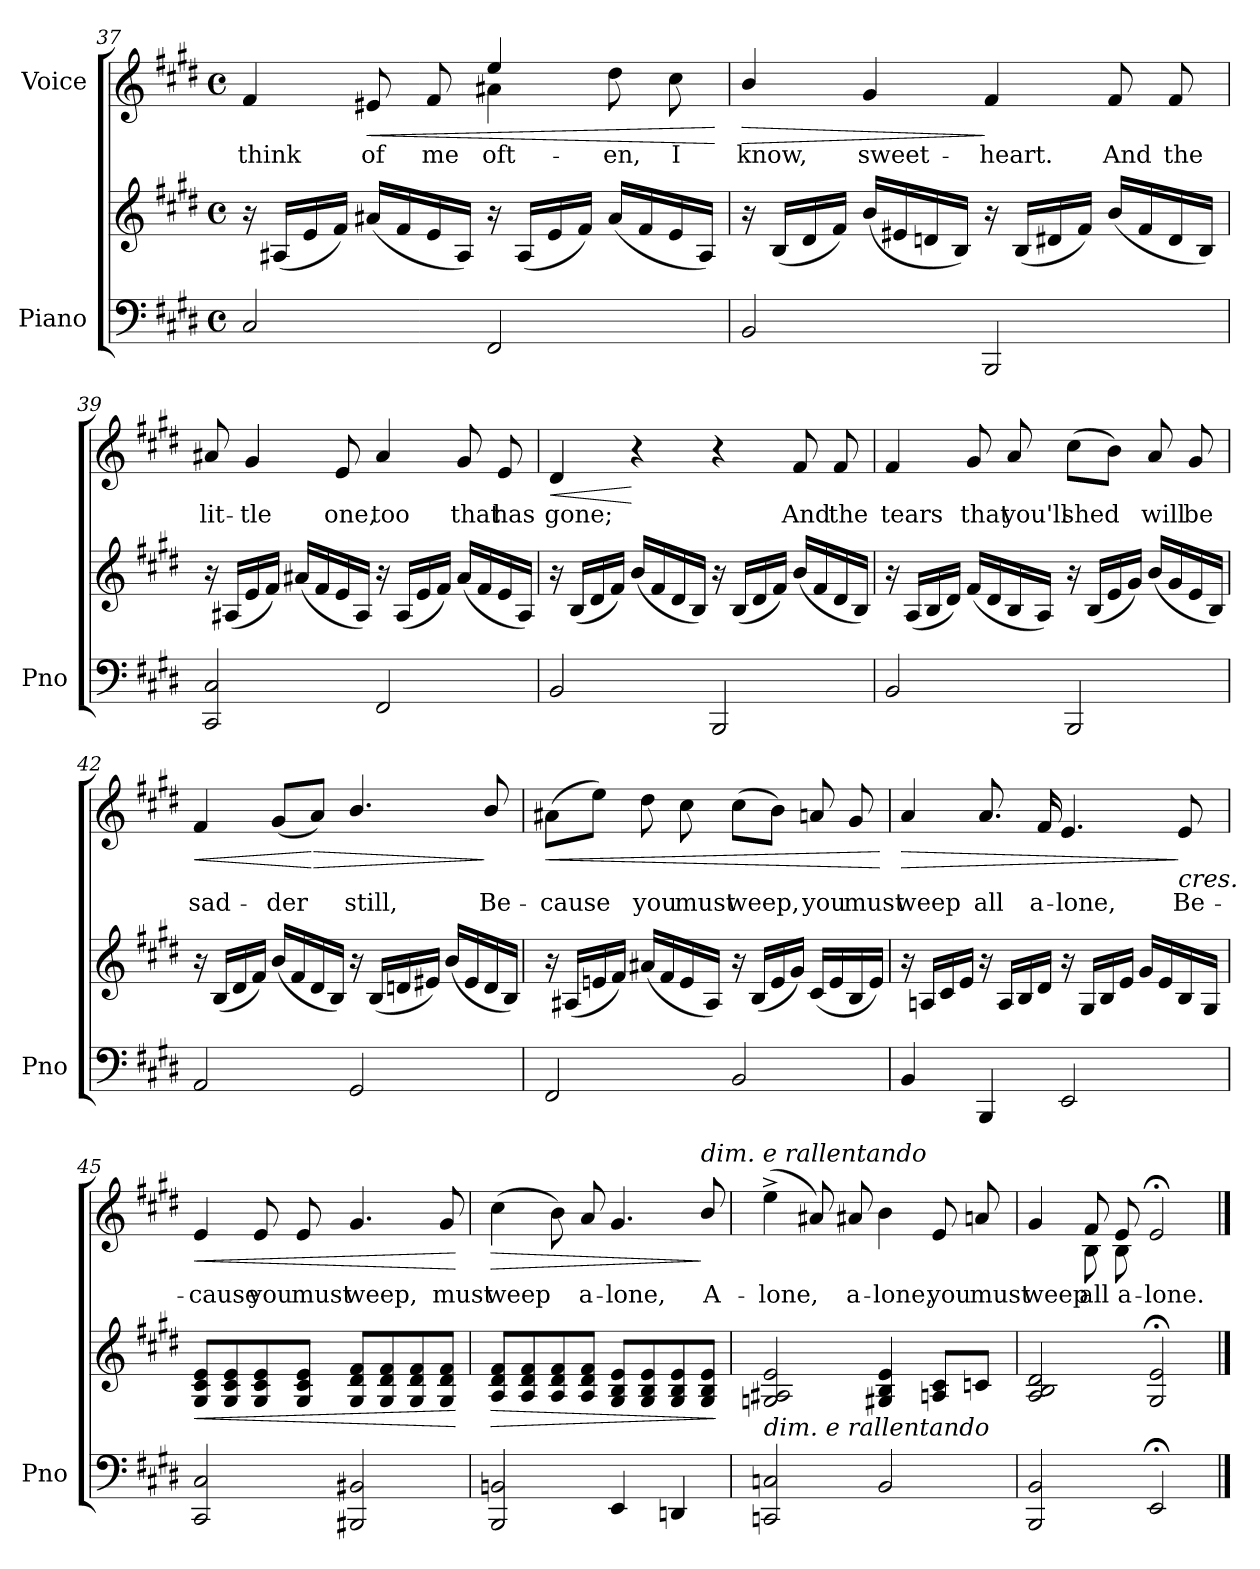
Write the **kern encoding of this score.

**kern	**kern	**dynam	**kern	**text	**dynam
*part2	*part2	*part2	*part1	*part1	*part1
*staff3	*staff2	*staff2/3	*staff1	*staff1	*staff1
*I"Piano	*	*	*I"Voice	*	*
*I'Pno	*	*	*	*	*
!!LO:LB:g=z
*clefF4	*clefG2	*	*clefG2	*	*
*k[f#c#g#d#]	*k[f#c#g#d#]	*	*k[f#c#g#d#]	*	*
*M4/4	*M4/4	*	*M4/4	*	*
*met(c)	*met(c)	*	*met(c)	*	*
=37	=37	=37	=37	=37	=37
!	!	!	!	!LO:LY:b	!
*	*	*	*^	*	*
2C#/	16r	.	4f#/	2ryy	think	.
.	(16A#X/LL	.	.	.	.	.
.	16e/	.	.	.	.	.
.	16f#/JJ)	.	.	.	.	.
!	!	!	!	!	!LO:LY:b	!LO:HP:b
.	(16a#X/LL	.	8e#X/	.	of	<
.	16f#/	.	.	.	.	.
!	!	!	!	!	!LO:LY:b	!
.	16e/	.	8f#/	.	me	.
.	16A#/JJ)	.	.	.	.	.
!	!	!	!	!	!LO:LY:b	!
2FF#/	16r	.	4ee/	4a#X\	oft-	.
.	(16A#/LL	.	.	.	.	.
.	16e/	.	.	.	.	.
.	16f#/JJ)	.	.	.	.	.
!	!	!	!	!	!LO:LY:b	!
.	(16a#/LL	.	8dd#\	4ryy	-en,	.
.	16f#/	.	.	.	.	.
!	!	!	!	!	!LO:LY:b	!
.	16e/	.	8cc#\	.	I	.
.	16A#/JJ)	.	.	.	.	.
*	*	*	*v	*v	*	*
.	.	.	.	.	[
!!LO:PB:g=z
=38	=38	=38	=38	=38	=38
!	!	!	!	!LO:LY:b	!LO:HP:b
2BB/	16r	.	4b/	know,	>
.	(16B/LL	.	.	.	.
.	16d#/	.	.	.	.
.	16f#/JJ)	.	.	.	.
!	!	!	!	!LO:LY:b	!
.	(16b/LL	.	4g#/	sweet-	.
.	16e#X/	.	.	.	.
.	16dn/	.	.	.	.
.	16B/JJ)	.	.	.	.
!	!	!	!	!LO:LY:b	!
2BBB/	16r	.	4f#/	-heart.	]
.	(16B/LL	.	.	.	.
.	16d#X/	.	.	.	.
.	16f#/JJ)	.	.	.	.
!	!	!	!	!LO:LY:b	!
.	(16b/LL	.	8f#/	And	.
.	16f#/	.	.	.	.
!	!	!	!	!LO:LY:b	!
.	16d#/	.	8f#/	the	.
.	16B/JJ)	.	.	.	.
!!LO:LB:g=z
=39	=39	=39	=39	=39	=39
!	!	!	!	!LO:LY:b	!
2CC#/ 2C#/	16r	.	8a#X/	lit-	.
.	(16A#X/LL	.	.	.	.
!	!	!	!	!LO:LY:b	!
.	16e/	.	4g#/	-tle	.
.	16f#/JJ)	.	.	.	.
.	(16a#X/LL	.	.	.	.
.	16f#/	.	.	.	.
!	!	!	!	!LO:LY:b	!
.	16e/	.	8e/	one,	.
.	16A#/JJ)	.	.	.	.
!	!	!	!	!LO:LY:b	!
2FF#/	16r	.	4a#/	too	.
.	(16A#/LL	.	.	.	.
.	16e/	.	.	.	.
.	16f#/JJ)	.	.	.	.
!	!	!	!	!LO:LY:b	!
.	(16a#/LL	.	8g#/	that	.
.	16f#/	.	.	.	.
!	!	!	!	!LO:LY:b	!
.	16e/	.	8e/	has	.
.	16A#/JJ)	.	.	.	.
!!LO:PB:g=z
=40	=40	=40	=40	=40	=40
!	!	!	!	!LO:LY:b	!LO:HP:b
!	!	!	!	!	!LO:HP:n=1:b
2BB/	16r	.	4d#/	gone;	< >
.	(16B/LL	.	.	.	.
.	16d#/	.	.	.	.
.	16f#/JJ)	.	.	.	.
.	(16b/LL	.	4r	.	[
.	16f#/	.	.	.	.
.	16d#/	.	.	.	.
.	16B/JJ)	.	.	.	.
2BBB/	16r	.	4r	.	]
.	(16B/LL	.	.	.	.
.	16d#/	.	.	.	.
.	16f#/JJ)	.	.	.	.
!	!	!	!	!LO:LY:b	!
.	(16b/LL	.	8f#/	And	.
.	16f#/	.	.	.	.
!	!	!	!	!LO:LY:b	!
.	16d#/	.	8f#/	the	.
.	16B/JJ)	.	.	.	.
!!LO:LB:g=z
=41	=41	=41	=41	=41	=41
!	!	!	!	!LO:LY:b	!
2BB/	16r	.	4f#/	tears	.
.	(16A/LL	.	.	.	.
.	16B/	.	.	.	.
.	16d#/JJ)	.	.	.	.
!	!	!	!	!LO:LY:b	!
.	(16f#/LL	.	8g#/	that	.
.	16d#/	.	.	.	.
!	!	!	!	!LO:LY:b	!
.	16B/	.	8a/	you'll	.
.	16A/JJ)	.	.	.	.
!	!	!	!	!LO:LY:b	!
2BBB/	16r	.	(8cc#\L	shed	.
.	(16B/LL	.	.	.	.
.	16e/	.	8b\J)	.	.
.	16g#/JJ)	.	.	.	.
!	!	!	!	!LO:LY:b	!
.	(16b/LL	.	8a/	will	.
.	16g#/	.	.	.	.
!	!	!	!	!LO:LY:b	!
.	16e/	.	8g#/	be	.
.	16B/JJ)	.	.	.	.
!!LO:LB:g=z
=42	=42	=42	=42	=42	=42
!	!	!	!	!LO:LY:b	!LO:HP:b
2AA/	16r	.	4f#/	sad-	<
.	(16B/LL	.	.	.	.
.	16d#/	.	.	.	.
.	16f#/JJ)	.	.	.	.
!	!	!	!	!LO:LY:b	!
.	(16b/LL	.	(8g#/L	-der	.
.	16f#/	.	.	.	.
!	!	!	!	!	!LO:HP:n=1:b
.	16d#/	.	8a/J)	.	[ >
.	16B/JJ)	.	.	.	.
!	!	!	!	!LO:LY:b	!
2GG#/	16r	.	4.b/	still,	.
.	(16B/LL	.	.	.	.
.	16dn/	.	.	.	.
.	16e#X/JJ)	.	.	.	.
.	(16b/LL	.	.	.	.
.	16e#/	.	.	.	.
!	!	!	!	!LO:LY:b	!
.	16d/	.	8b/	Be-	]
.	16B/JJ)	.	.	.	.
!!LO:LB:g=z
=43	=43	=43	=43	=43	=43
!	!	!	!	!LO:LY:b	!LO:HP:b
2FF#/	16r	.	(8a#X\L	-cause	<
.	(16A#X/LL	.	.	.	.
.	16en/	.	8ee\J)	.	.
.	16f#/JJ)	.	.	.	.
!	!	!	!	!LO:LY:b	!
.	(16a#X/LL	.	8dd#\	you	.
.	16f#/	.	.	.	.
!	!	!	!	!LO:LY:b	!
.	16e/	.	8cc#\	must	.
.	16A#/JJ)	.	.	.	.
!	!	!	!	!LO:LY:b	!
2BB/	16r	.	(8cc#\L	weep,	.
.	(16B/LL	.	.	.	.
.	16e/	.	8b\J)	.	.
.	16g#/JJ)	.	.	.	.
!	!	!	!	!LO:LY:b	!
.	(16c#/LL	.	8an/	you	.
.	16e/	.	.	.	.
!	!	!	!	!LO:LY:b	!
.	16B/	.	8g#/	must	.
.	16e/JJ)	.	.	.	.
.	.	.	.	.	[
!!LO:PB:g=z
=44	=44	=44	=44	=44	=44
!	!	!	!	!LO:LY:b	!LO:HP:b
4BB/	16r	.	4a/	weep	>
.	16An/LL	.	.	.	.
.	16c#/	.	.	.	.
.	16e/JJ	.	.	.	.
!	!	!	!	!LO:LY:b	!
4BBB/	16r	.	8.a/	all	.
.	16A/LL	.	.	.	.
.	16B/	.	.	.	.
!	!	!	!	!LO:LY:b	!
.	16d#/JJ	.	16f#/	a-	.
!	!	!	!	!LO:LY:b	!
2EE/	16r	.	4.e/	-lone,	.
.	16G#/LL	.	.	.	.
.	16B/	.	.	.	.
.	16e/JJ	.	.	.	.
.	16g#/LL	.	.	.	.
.	16e/	.	.	.	.
!	!	!	!LO:TX:b:i:t=cres.	!	!
!	!	!	!	!LO:LY:b	!
.	16B/	.	8e/	Be-	]
.	16G#/JJ	.	.	.	.
=45	=45	=45	=45	=45	=45
!	!	!LO:HP:b	!	!LO:LY:b	!LO:HP:b
2CC#/ 2C#/	8G#/ 8c#/ 8e/L	<	4e/	-cause	<
.	8G#/ 8c#/ 8e/	.	.	.	.
!	!	!	!	!LO:LY:b	!
.	8G#/ 8c#/ 8e/	.	8e/	you	.
!	!	!	!	!LO:LY:b	!
.	8G#/ 8c#/ 8e/J	.	8e/	must	.
!	!	!	!	!LO:LY:b	!
2BBB#X/ 2BB#X/	8G#/ 8d#/ 8f#/L	.	4.g#/	weep,	.
.	8G#/ 8d#/ 8f#/	.	.	.	.
.	8G#/ 8d#/ 8f#/	.	.	.	.
!	!	!	!	!LO:LY:b	!
.	8G#/ 8d#/ 8f#/J	.	8g#/	must	.
.	.	[	.	.	[
!!LO:LB:g=z
=46	=46	=46	=46	=46	=46
!	!	!LO:HP:b	!	!LO:LY:b	!LO:HP:b
2BBB/ 2BBn/	8A/ 8d#/ 8f#/L	>	(4cc#\	weep	>
.	8A/ 8d#/ 8f#/	.	.	.	.
.	8A/ 8d#/ 8f#/	.	8b\)	.	.
!	!	!	!	!LO:LY:b	!
.	8A/ 8d#/ 8f#/J	.	8a/	a-	.
!	!	!	!	!LO:LY:b	!
4EE/	8G#/ 8B/ 8e/L	.	4.g#/	-lone,	.
.	8G#/ 8B/ 8e/	.	.	.	.
4DDn/	8G#/ 8B/ 8e/	.	.	.	.
!	!	!	!LO:TX:a:i:t=dim.  e  rallentando	!	!
!	!	!	!	!LO:LY:b	!
.	8G#/ 8B/ 8e/J	.	8b/	A-	]
.	.	]	.	.	.
=47	=47	=47	=47	=47	=47
!	!LO:TX:b:i:t=dim.  e  rallentando	!	!	!	!
!	!	!	!	!LO:LY:b	!
2CCn/ 2Cn/	2Gn/ 2A#X/ 2e/	.	(4ee^\	-lone,	.
.	.	.	8a#X/)	.	.
!	!	!	!	!LO:LY:b	!
.	.	.	8a#X/	a-	.
!	!	!	!	!LO:LY:b	!
2BB/	4G#X/ 4B/ 4e/	.	4b\	-lone,	.
!	!	!	!	!LO:LY:b	!
.	8An/ 8c#/L	.	8e/	you	.
!	!	!	!	!LO:LY:b	!
.	8cn/J	.	8an/	must	.
=48	=48	=48	=48	=48	=48
!	!	!	!	!LO:LY:b	!
*	*	*	*^	*	*
2BBB/ 2BB/	2A/ 2B/ 2d#/	.	4g#/	4ryy	weep	.
!	!	!	!	!	!LO:LY:b	!
.	.	.	8f#/	8B\	all	.
!	!	!	!	!	!LO:LY:b	!
.	.	.	8e/	8B\	a-	.
!	!	!	!	!	!LO:LY:b	!
2EE;</	2G#/;< 2e/;<	.	2e;</	2ryy	-lone.	.
*	*	*	*v	*v	*	*
==	==	==	==	==	==
*-	*-	*-	*-	*-	*-
